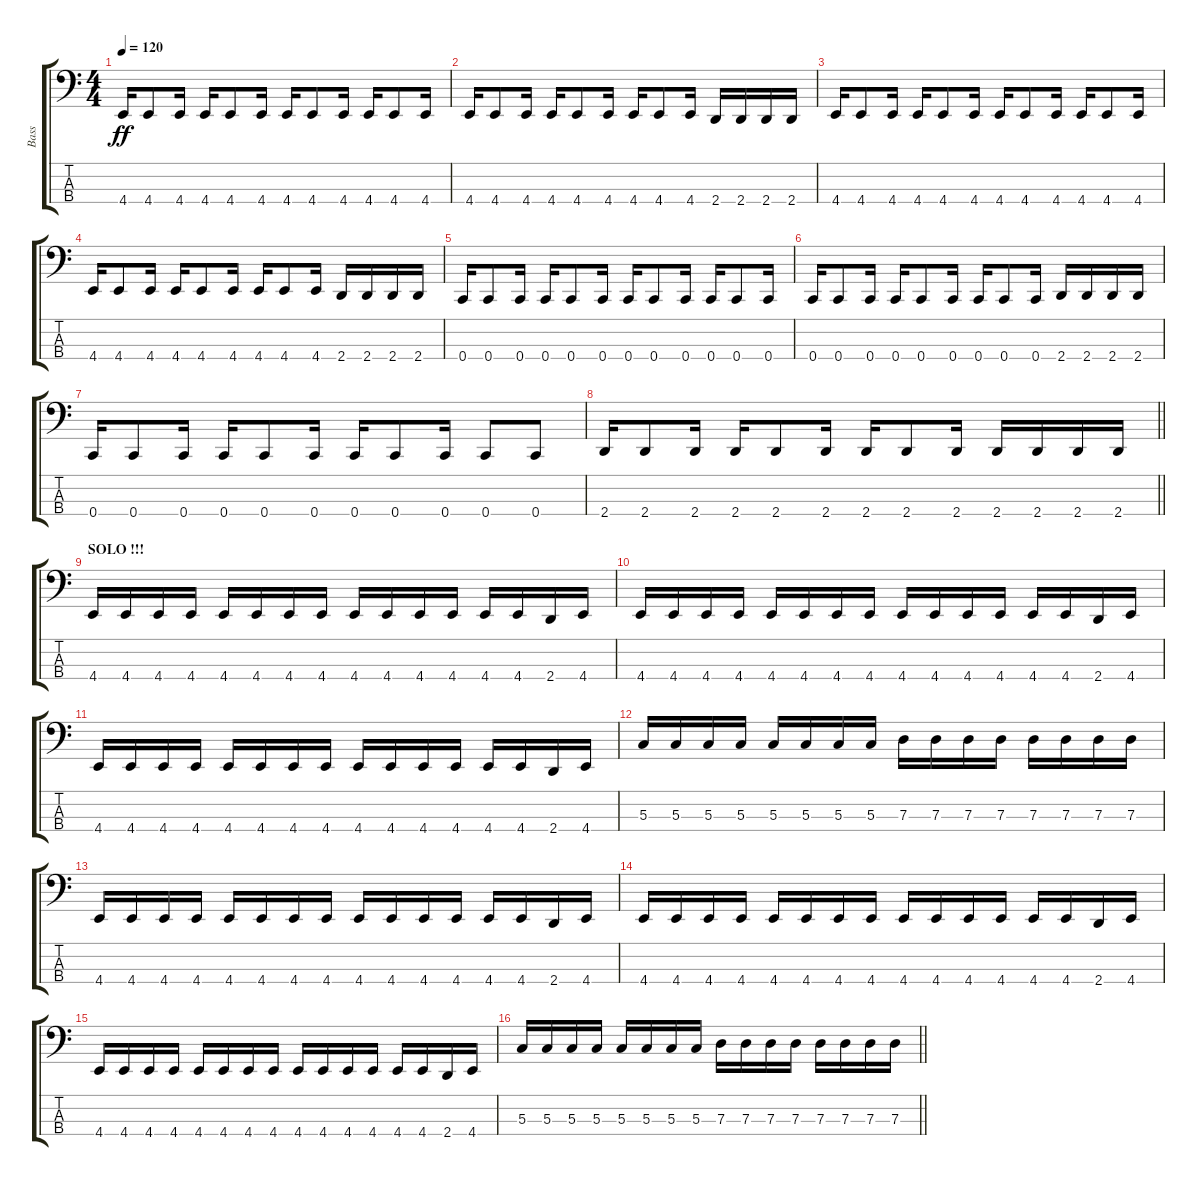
\track ("Bass" "Bass") {instrument electricbasspick}
\staff {score tabs}
\tuning (F2 C2 G1 C1) {hide}
\ts (4 4)
\tempo 120
\clef f4
\ks c
4.4.16{dy ff} 4.4.8 4.4.16 4.4.16 4.4.8 4.4.16 4.4.16 4.4.8 4.4.16 4.4.16 4.4.8 4.4.16 |
4.4.16 4.4.8 4.4.16 4.4.16 4.4.8 4.4.16 4.4.16 4.4.8 4.4.16 2.4.16 2.4.16 2.4.16 2.4.16 |
4.4.16 4.4.8 4.4.16 4.4.16 4.4.8 4.4.16 4.4.16 4.4.8 4.4.16 4.4.16 4.4.8 4.4.16 |
4.4.16 4.4.8 4.4.16 4.4.16 4.4.8 4.4.16 4.4.16 4.4.8 4.4.16 2.4.16 2.4.16 2.4.16 2.4.16 |
0.4.16 0.4.8 0.4.16 0.4.16 0.4.8 0.4.16 0.4.16 0.4.8 0.4.16 0.4.16 0.4.8 0.4.16 |
0.4.16 0.4.8 0.4.16 0.4.16 0.4.8 0.4.16 0.4.16 0.4.8 0.4.16 2.4.16 2.4.16 2.4.16 2.4.16 |
0.4.16 0.4.8 0.4.16 0.4.16 0.4.8 0.4.16 0.4.16 0.4.8 0.4.16 0.4.8 0.4.8 |
\barLineRight lightlight
2.4.16 2.4.8 2.4.16 2.4.16 2.4.8 2.4.16 2.4.16 2.4.8 2.4.16 2.4.16 2.4.16 2.4.16 2.4.16 |
\section ("" "SOLO !!!")
4.4.16 4.4.16 4.4.16 4.4.16 4.4.16 4.4.16 4.4.16 4.4.16 4.4.16 4.4.16 4.4.16 4.4.16 4.4.16 4.4.16 2.4.16 4.4.16 |
4.4.16 4.4.16 4.4.16 4.4.16 4.4.16 4.4.16 4.4.16 4.4.16 4.4.16 4.4.16 4.4.16 4.4.16 4.4.16 4.4.16 2.4.16 4.4.16 |
4.4.16 4.4.16 4.4.16 4.4.16 4.4.16 4.4.16 4.4.16 4.4.16 4.4.16 4.4.16 4.4.16 4.4.16 4.4.16 4.4.16 2.4.16 4.4.16 |
5.3.16 5.3.16 5.3.16 5.3.16 5.3.16 5.3.16 5.3.16 5.3.16 7.3.16 7.3.16 7.3.16 7.3.16 7.3.16 7.3.16 7.3.16 7.3.16 |
4.4.16 4.4.16 4.4.16 4.4.16 4.4.16 4.4.16 4.4.16 4.4.16 4.4.16 4.4.16 4.4.16 4.4.16 4.4.16 4.4.16 2.4.16 4.4.16 |
4.4.16 4.4.16 4.4.16 4.4.16 4.4.16 4.4.16 4.4.16 4.4.16 4.4.16 4.4.16 4.4.16 4.4.16 4.4.16 4.4.16 2.4.16 4.4.16 |
4.4.16 4.4.16 4.4.16 4.4.16 4.4.16 4.4.16 4.4.16 4.4.16 4.4.16 4.4.16 4.4.16 4.4.16 4.4.16 4.4.16 2.4.16 4.4.16 |
\barLineRight lightlight
5.3.16 5.3.16 5.3.16 5.3.16 5.3.16 5.3.16 5.3.16 5.3.16 7.3.16 7.3.16 7.3.16 7.3.16 7.3.16 7.3.16 7.3.16 7.3.16
